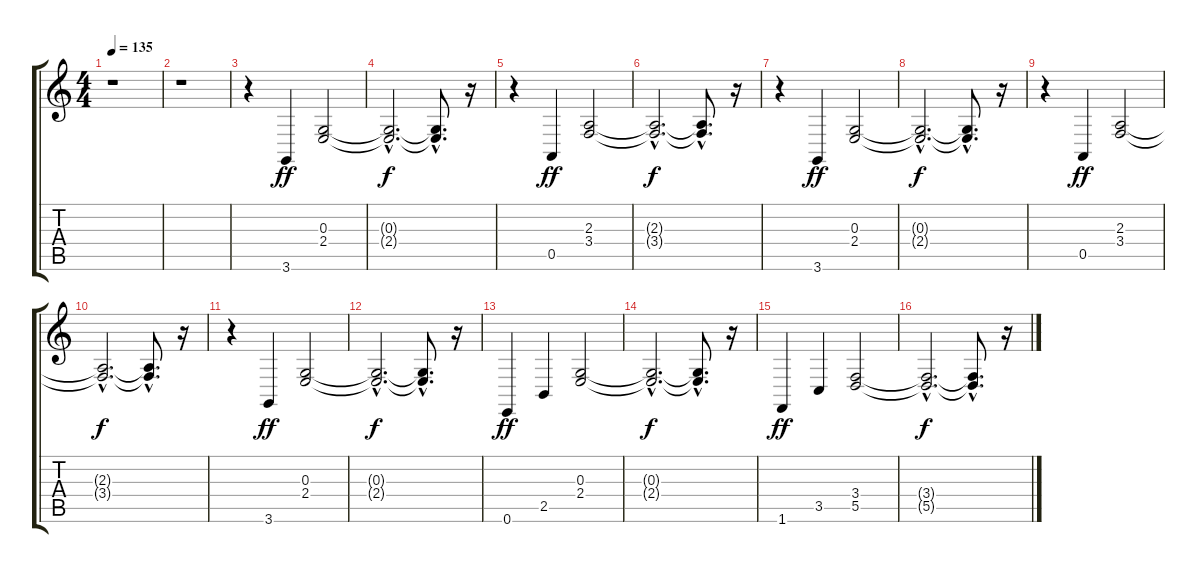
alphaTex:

\track "" {instrument synthstrings2}
\staff {score tabs}
\tuning (E4 B3 G3 D3 A2 E2) {hide}
\ts (4 4)
\tempo 135
\clef g2
\ks c
r.1{dy ff instrument synthstrings2} |
r.1 |
r.4 3.6.4 (0.3 2.4).2 |
(0.3{hac t} 2.4{hac t}).2{d dy f} (0.3{hac t} 2.4{hac t}).8{d} r.16 |
r.4 0.5.4{dy ff} (2.3 3.4).2 |
(2.3{hac t} 3.4{hac t}).2{d dy f} (2.3{hac t} 3.4{hac t}).8{d} r.16 |
r.4 3.6.4{dy ff} (0.3 2.4).2 |
(0.3{hac t} 2.4{hac t}).2{d dy f} (0.3{hac t} 2.4{hac t}).8{d} r.16 |
r.4 0.5.4{dy ff} (2.3 3.4).2 |
(2.3{hac t} 3.4{hac t}).2{d dy f} (2.3{hac t} 3.4{hac t}).8{d} r.16 |
r.4 3.6.4{dy ff} (0.3 2.4).2 |
(0.3{hac t} 2.4{hac t}).2{d dy f} (0.3{hac t} 2.4{hac t}).8{d} r.16 |
0.6.4{dy ff} 2.5.4 (0.3 2.4).2 |
(0.3{hac t} 2.4{hac t}).2{d dy f} (0.3{hac t} 2.4{hac t}).8{d} r.16 |
1.6.4{dy ff} 3.5.4 (3.4 5.5).2 |
(3.4{hac t} 5.5{hac t}).2{d dy f} (3.4{hac t} 5.5{hac t}).8{d} r.16
